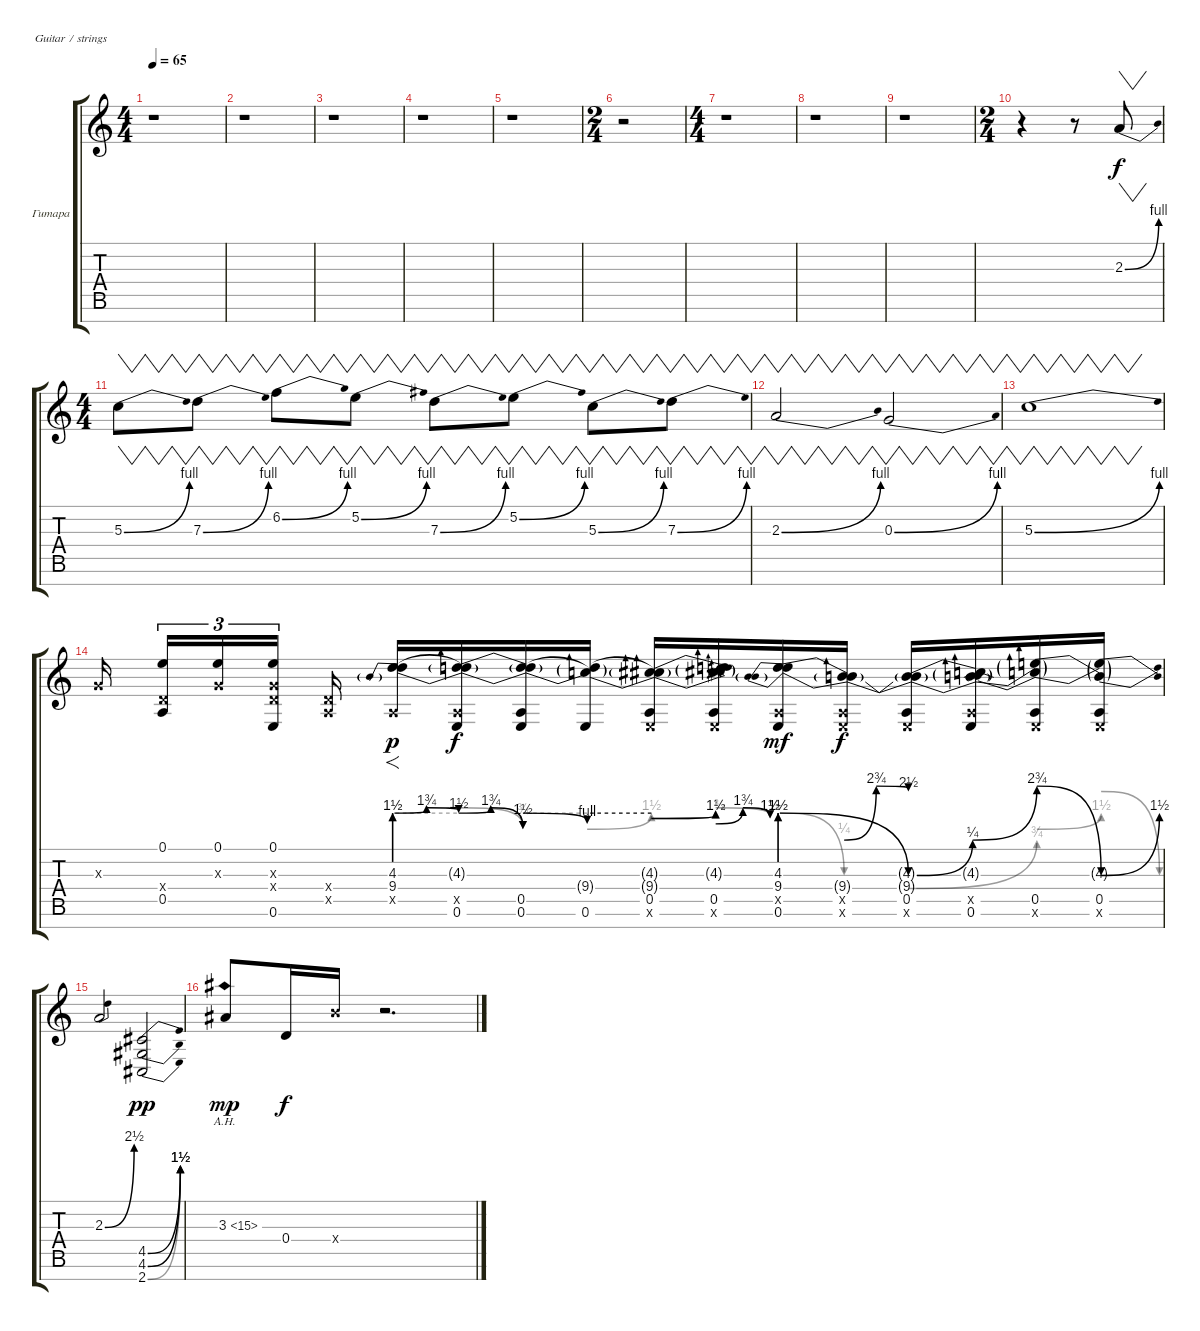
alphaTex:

\bracketExtendMode groupsimilarinstruments
\firstSystemTrackNameOrientation horizontal
\otherSystemsTrackNameOrientation horizontal
\track ("Перегруз (автовау)" "Гитара") {instrument distortionguitar}
\staff {score tabs}
\tuning (E4 B3 G3 D3 A2 E2 B1)
\ts (4 4)
\tempo 65
\clef g2
\ks c
r.1{dy f} |
r.1 |
r.1 |
r.1 |
r.1 |
\ts (2 4)
r.2 |
\ts (4 4)
r.1 |
r.1 |
r.1 |
\ts (2 4)
r.4 r.8 2.3{be (bend 0 0 60 4)}.8{vw} |
\ts (4 4)
5.3{be (bend 0 0 60 4)}.8{vw} 7.3{be (bend 0 0 60 4)}.8{vw} 6.2{be (bend 0 0 60 4)}.8{vw} 5.2{be (bend 0 0 60 4)}.8{vw} 7.3{be (bend 0 0 60 4)}.8{vw} 5.2{be (bend 0 0 60 4)}.8{vw} 5.3{be (bend 0 0 60 4)}.8{vw} 7.3{be (bend 0 0 60 4)}.8{vw} |
2.3{be (bend 0 0 60 4)}.2{vw} 0.3{be (bend 0 0 60 4)}.2{vw} |
5.3{be (bend 0 0 60 4)}.1{vw} |
0.3{x}.16 (0.1 0.4{x} 0.5).16{tu (3 2)} (0.1 0.3{x}).16{tu (3 2)} (0.1 0.3{x} 0.4{x} 0.6).16{tu (3 2)} (0.4{x} 0.5{x}).16 (4.3{be (bendrelease 0 6 30 7 30 7 60 6)} 9.4{be (prebend 0 6 60 6)} 0.5{x}).16{f dy p} (4.3{be (bendrelease 0 6 30 7 30 7 60 6) t} 9.4{be (release 0 7 60 3) t} 0.5{x} 0.6).16{dy f} (4.3{be (release 0 6 60 4) t} 9.4{be (hold 0 6 60 6) t} 0.5 0.6).16 (4.3{be (hold 0 6 60 6) t} 9.4{be (bend 0 3 60 6) t} 0.6).16 (4.3{be (bend 0 5 60 6) t} 9.4{be (bend 0 5 60 7) t} 0.5 0.6{x}).16 (4.3{be (bendrelease 0 4 30 7 30 7 60 6) t} 9.4{be (release 0 7 60 5) t} 0.5 0.6{x}).16 (4.3{be (prebendrelease 0 6 60 0)} 9.4{be (prebendrelease 0 6 60 1)} 0.5{x} 0.6).16{dy mf} (4.3{t} 9.4{be (bendrelease 0 1 30 11 30 11 60 10) t} 0.5{x} 0.6{x}).16{dy f} (4.3{be (bend 0 0 60 1) t} 9.4{be (bend 0 0 60 3) t} 0.5 0.6{x}).16 (4.3{be (bend 0 1 60 11) t} 9.4{t} 0.5{x} 0.6).16 (4.3{be (release 0 11 60 0) t} 9.4{be (prebendbend 0 3 60 6) t} 0.5 0.6{x}).16 (4.3{be (bend 0 0 60 6) t} 9.4{be (release 0 10 60 0) t} 0.5 0.6{x}).16 |
2.3{be (bend 0 0 60 10)}.2 (4.5{be (bend 0 0 60 6)} 4.6{be (bend 0 0 60 6)} 2.7{be (bend 0 0 60 6)}).2{dy pp} |
3.3{ah 12}.8{dy mp} 0.4.16{dy f} 9.4{x}.16 r.2{d}
